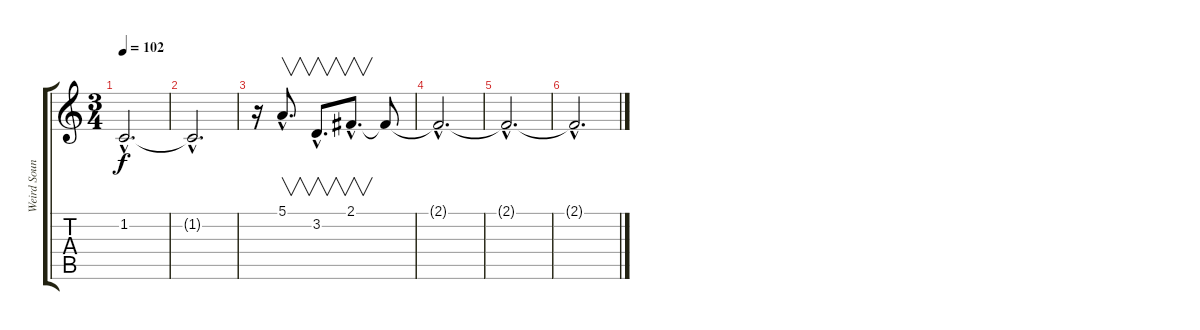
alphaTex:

\track ("Weird Sound (part2)" "Weird Soun") {instrument vibraphone}
\staff {score tabs}
\tuning (E4 B3 G3 D3 A2 E2) {hide}
\ts (3 4)
\tempo 102
\clef g2
\ks c
1.2{hac t}.2{d dy f} |
1.2{hac t}.2{d volume 5} |
r.16 5.1{hac}.8{v d} 3.2{hac}.8{v d} 2.1{hac}.8{v d} 2.1{t}.8 |
2.1{hac t}.2{d} |
2.1{hac t}.2{d} |
2.1{hac t}.2{d}
